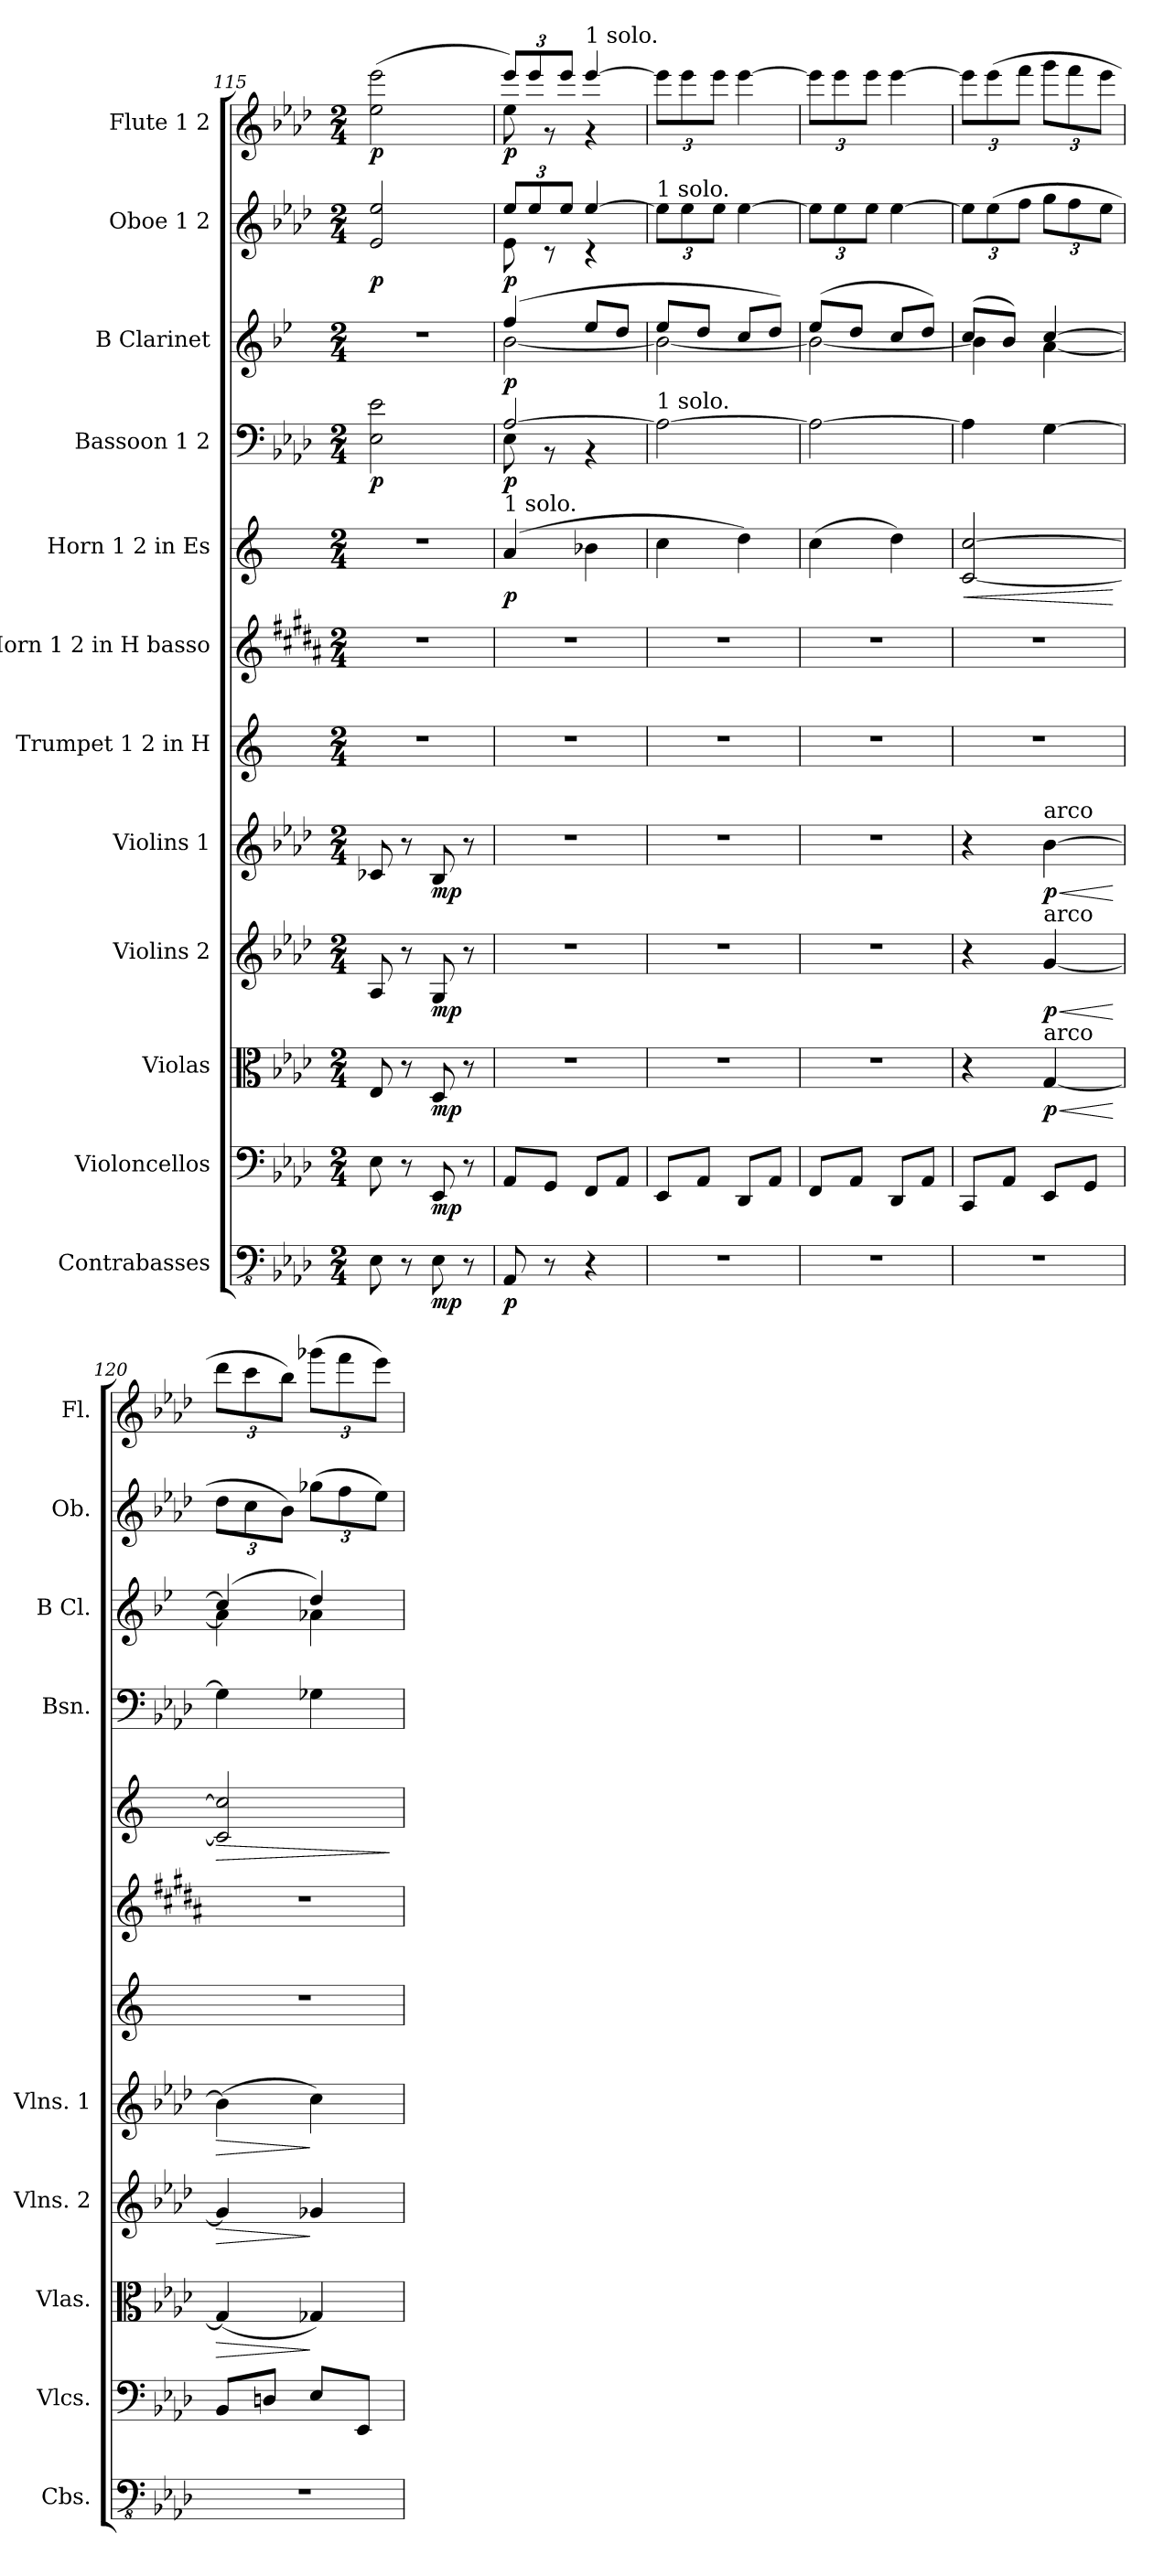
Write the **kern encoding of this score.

**kern	**dynam	**kern	**dynam	**kern	**dynam	**kern	**dynam	**kern	**dynam	**kern	**kern	**kern	**dynam	**kern	**dynam	**kern	**dynam	**kern	**dynam	**kern	**dynam
*part12	*part12	*part11	*part11	*part10	*part10	*part9	*part9	*part8	*part8	*part7	*part6	*part5	*part5	*part4	*part4	*part3	*part3	*part2	*part2	*part1	*part1
*staff12	*staff12	*staff11	*staff11	*staff10	*staff10	*staff9	*staff9	*staff8	*staff8	*staff7	*staff6	*staff5	*staff5	*staff4	*staff4	*staff3	*staff3	*staff2	*staff2	*staff1	*staff1
*I"Contrabasses	*	*I"Violoncellos	*	*I"Violas	*	*I"Violins 2	*	*I"Violins 1	*	*I"Trumpet 1 2 in H	*I"Horn 1  2 in H basso	*I"Horn 1 2 in Es	*	*I"Bassoon 1 2	*	*I"B Clarinet	*	*I"Oboe 1 2	*	*I"Flute 1 2	*
*I'Cbs.	*	*I'Vlcs.	*	*I'Vlas.	*	*I'Vlns. 2	*	*I'Vlns. 1	*	*	*	*	*	*I'Bsn.	*	*I'B Cl.	*	*I'Ob.	*	*I'Fl.	*
*clefFv4	*	*clefF4	*	*clefC3	*	*clefG2	*	*clefG2	*	*clefG2	*clefG2	*clefG2	*	*clefF4	*	*clefG2	*	*clefG2	*	*clefG2	*
*	*	*	*	*	*	*	*	*	*	*ITrd1c1	*ITrd8c13	*ITrd5c9	*	*	*	*ITrd1c2	*	*	*	*	*
*k[b-e-a-d-]	*	*k[b-e-a-d-]	*	*k[b-e-a-d-]	*	*k[b-e-a-d-]	*	*k[b-e-a-d-]	*	*k[f#c#g#d#a#]	*k[f#c#g#d#a#]	*k[b-e-a-]	*	*k[b-e-a-d-]	*	*k[b-e-a-d-]	*	*k[b-e-a-d-]	*	*k[b-e-a-d-]	*
*M2/4	*	*M2/4	*	*M2/4	*	*M2/4	*	*M2/4	*	*M2/4	*M2/4	*M2/4	*	*M2/4	*	*M2/4	*	*M2/4	*	*M2/4	*
=115	=115	=115	=115	=115	=115	=115	=115	=115	=115	=115	=115	=115	=115	=115	=115	=115	=115	=115	=115	=115	=115
!	!	!	!	!	!	!	!	!	!	!	!	!	!	!	!LO:DY:b	!	!	!	!LO:DY:b	!	!LO:DY:b
8EE-\	.	8E-\	.	8E-/	.	8A-/	.	8c-X/	.	2r	2r	2r	.	2E-\ 2e-\	p	2r	.	2e-/ 2ee-/	p	(>2ee-\ 2eee-\	p
8r	.	8r	.	8r	.	8r	.	8r	.	.	.	.	.	.	.	.	.	.	.	.	.
!	!LO:DY:b	!	!LO:DY:b	!	!LO:DY:b	!	!LO:DY:b	!	!LO:DY:b	!	!	!	!	!	!	!	!	!	!	!	!
8EE-\	mp	8EE-/	mp	8D-/	mp	8G/	mp	8B-/	mp	.	.	.	.	.	.	.	.	.	.	.	.
8r	.	8r	.	8r	.	8r	.	8r	.	.	.	.	.	.	.	.	.	.	.	.	.
=116	=116	=116	=116	=116	=116	=116	=116	=116	=116	=116	=116	=116	=116	=116	=116	=116	=116	=116	=116	=116	=116
*	*	*	*	*	*	*	*	*	*	*	*	*	*	*^	*	*^	*	*	*	*	*
*	*	*	*	*	*	*	*	*	*	*	*	*	*	*	*	*	*	*	*	*Xbrackettup	*	*Xbrackettup	*
*	*	*	*	*	*	*	*	*	*	*	*	*	*	*	*	*	*	*	*	*^	*	*^	*
!	!	!	!	!	!	!	!	!	!	!	!	!LO:TX:a:t=1 solo.	!	!	!	!	!	!	!	!	!	!	!	!	!
!	!LO:DY:b	!	!	!	!	!	!	!	!	!	!	!	!LO:DY:b	!	!	!LO:DY:b	!	!	!LO:DY:b	!	!	!LO:DY:b	!	!	!LO:DY:b
8AAA-/	p	8AA-/L	.	2r	.	2r	.	2r	.	2r	2r	(>4c/	p	[2A-/	8E-\	p	(>4ee-/	[2a-\	p	12ee-/L	8e-\	p	12eee-/L)	8ee-\	p
.	.	.	.	.	.	.	.	.	.	.	.	.	.	.	.	.	.	.	.	12ee-/	.	.	12eee-/	.	.
8r	.	8GG/J	.	.	.	.	.	.	.	.	.	.	.	.	8r	.	.	.	.	.	8r	.	.	8r	.
.	.	.	.	.	.	.	.	.	.	.	.	.	.	.	.	.	.	.	.	12ee-/J	.	.	12eee-/J	.	.
!	!	!	!	!	!	!	!	!	!	!	!	!	!	!	!	!	!	!	!	!	!	!	!LO:TX:a:t=1 solo.	!	!
4r	.	8FF/L	.	.	.	.	.	.	.	.	.	4d-X\	.	.	4r	.	8dd-/L	.	.	[4ee-/	4r	.	[4eee-/	4r	.
.	.	8AA-/J	.	.	.	.	.	.	.	.	.	.	.	.	.	.	8cc/J	.	.	.	.	.	.	.	.
*	*	*	*	*	*	*	*	*	*	*	*	*	*	*	*	*	*	*	*	*v	*v	*	*	*	*
*	*	*	*	*	*	*	*	*	*	*	*	*	*	*v	*v	*	*	*	*	*	*	*v	*v	*
=117	=117	=117	=117	=117	=117	=117	=117	=117	=117	=117	=117	=117	=117	=117	=117	=117	=117	=117	=117	=117	=117	=117
!	!	!	!	!	!	!	!	!	!	!	!	!	!	!	!	!	!	!	!LO:TX:a:t=1 solo.	!	!	!
!	!	!	!	!	!	!	!	!	!	!	!	!	!	!LO:TX:a:t=1 solo.	!	!	!	!	!	!	!	!
2r	.	8EE-/L	.	2r	.	2r	.	2r	.	2r	2r	4e-\	.	2A-\_	.	8dd-/L	2a-\_	.	12ee-\L]	.	12eee-\L]	.
.	.	.	.	.	.	.	.	.	.	.	.	.	.	.	.	.	.	.	12ee-\	.	12eee-\	.
.	.	8AA-/J	.	.	.	.	.	.	.	.	.	.	.	.	.	8cc/J	.	.	.	.	.	.
.	.	.	.	.	.	.	.	.	.	.	.	.	.	.	.	.	.	.	12ee-\J	.	12eee-\J	.
.	.	8DD-/L	.	.	.	.	.	.	.	.	.	4f\)	.	.	.	8b-/L	.	.	[4ee-\	.	[4eee-\	.
.	.	8AA-/J	.	.	.	.	.	.	.	.	.	.	.	.	.	8cc/J)	.	.	.	.	.	.
=118	=118	=118	=118	=118	=118	=118	=118	=118	=118	=118	=118	=118	=118	=118	=118	=118	=118	=118	=118	=118	=118	=118
2r	.	8FF/L	.	2r	.	2r	.	2r	.	2r	2r	(>4e-\	.	2A-\_	.	(>8dd-/L	2a-\_	.	12ee-\L]	.	12eee-\L]	.
.	.	.	.	.	.	.	.	.	.	.	.	.	.	.	.	.	.	.	12ee-\	.	12eee-\	.
.	.	8AA-/J	.	.	.	.	.	.	.	.	.	.	.	.	.	8cc/J	.	.	.	.	.	.
.	.	.	.	.	.	.	.	.	.	.	.	.	.	.	.	.	.	.	12ee-\J	.	12eee-\J	.
.	.	8DD-/L	.	.	.	.	.	.	.	.	.	4f\)	.	.	.	8b-/L	.	.	[4ee-\	.	[4eee-\	.
.	.	8AA-/J	.	.	.	.	.	.	.	.	.	.	.	.	.	8cc/J)	.	.	.	.	.	.
!!LO:PB:g=z
=119	=119	=119	=119	=119	=119	=119	=119	=119	=119	=119	=119	=119	=119	=119	=119	=119	=119	=119	=119	=119	=119	=119
!	!	!	!	!	!	!	!	!	!	!	!	!	!LO:HP:b	!	!	!	!	!	!	!	!	!
2r	.	8CC/L	.	4r	.	4r	.	4r	.	2r	2r	[2E-/ [2e-/	<	4A-\]	.	(>8b-/L	4a-\]	.	12ee-\L]	.	12eee-\L]	.
.	.	.	.	.	.	.	.	.	.	.	.	.	.	.	.	.	.	.	(>12ee-\	.	(>12eee-\	.
.	.	8AA-/J	.	.	.	.	.	.	.	.	.	.	.	.	.	8a-/J)	.	.	.	.	.	.
.	.	.	.	.	.	.	.	.	.	.	.	.	.	.	.	.	.	.	12ff\J	.	12fff\J	.
!	!	!	!	!	!	!	!	!LO:TX:a:t=arco	!	!	!	!	!	!	!	!	!	!	!	!	!	!
!	!	!	!	!	!	!LO:TX:a:t=arco	!	!	!	!	!	!	!	!	!	!	!	!	!	!	!	!
!	!	!	!	!LO:TX:a:t=arco	!	!	!	!	!	!	!	!	!	!	!	!	!	!	!	!	!	!
!	!	!	!	!	!LO:HP:b	!	!LO:HP:b	!	!LO:HP:b	!	!	!	!	!	!	!	!	!	!	!	!	!
!	!	!	!	!	!LO:DY:n=1:b	!	!LO:DY:n=1:b	!	!LO:DY:n=1:b	!	!	!	!	!	!	!	!	!	!	!	!	!
.	.	8EE-/L	.	[4G/	< p	[4g/	< p	[4b-\	< p	.	.	.	.	[4G\	.	[4b-/	[4g\	.	12gg\L	.	12ggg\L	.
.	.	.	.	.	.	.	.	.	.	.	.	.	.	.	.	.	.	.	12ff\	.	12fff\	.
.	.	8GG/J	.	.	.	.	.	.	.	.	.	.	.	.	.	.	.	.	.	.	.	.
.	.	.	.	.	.	.	.	.	.	.	.	.	.	.	.	.	.	.	12ee-\J	.	12eee-\J	.
*	*	*	*	*	*	*	*	*	*	*	*	*	*	*	*	*v	*v	*	*	*	*	*
.	.	.	.	.	[	.	[	.	[	.	.	.	[	.	.	.	.	.	.	.	.
=120	=120	=120	=120	=120	=120	=120	=120	=120	=120	=120	=120	=120	=120	=120	=120	=120	=120	=120	=120	=120	=120
!	!	!	!	!	!LO:HP:b	!	!LO:HP:b	!	!LO:HP:b	!	!	!	!LO:HP:b	!	!	!	!	!	!	!	!
*	*	*	*	*	*	*	*	*	*	*	*	*	*	*	*	*^	*	*	*	*	*
2r	.	8BB-/L	.	(<4G/]	>	4g/]	>	(>4b-\]	>	2r	2r	2E-/] 2e-/]	>	4G\]	.	(>4b-/]	4g\]	.	12dd-\L	.	12ddd-\L	.
.	.	.	.	.	.	.	.	.	.	.	.	.	.	.	.	.	.	.	12cc\	.	12ccc\	.
.	.	8Dn/J	.	.	.	.	.	.	.	.	.	.	.	.	.	.	.	.	.	.	.	.
.	.	.	.	.	.	.	.	.	.	.	.	.	.	.	.	.	.	.	12b-\J)	.	12bb-\J)	.
.	.	8E-/L	.	4G-X/)	]	4g-X/	]	4cc\)	]	.	.	.	.	4G-X\	.	4cc/)	4g-X\	.	(>12gg-X\L	.	(>12ggg-X\L	.
.	.	.	.	.	.	.	.	.	.	.	.	.	.	.	.	.	.	.	12ff\	.	12fff\	.
.	.	8EE-/J	.	.	.	.	.	.	.	.	.	.	.	.	.	.	.	.	.	.	.	.
.	.	.	.	.	.	.	.	.	.	.	.	.	.	.	.	.	.	.	12ee-\J)	.	12eee-\J)	.
*	*	*	*	*	*	*	*	*	*	*	*	*	*	*	*	*v	*v	*	*	*	*	*
.	.	.	.	.	.	.	.	.	.	.	.	.	]	.	.	.	.	.	.	.	.
=	=	=	=	=	=	=	=	=	=	=	=	=	=	=	=	=	=	=	=	=	=
*-	*-	*-	*-	*-	*-	*-	*-	*-	*-	*-	*-	*-	*-	*-	*-	*-	*-	*-	*-	*-	*-
